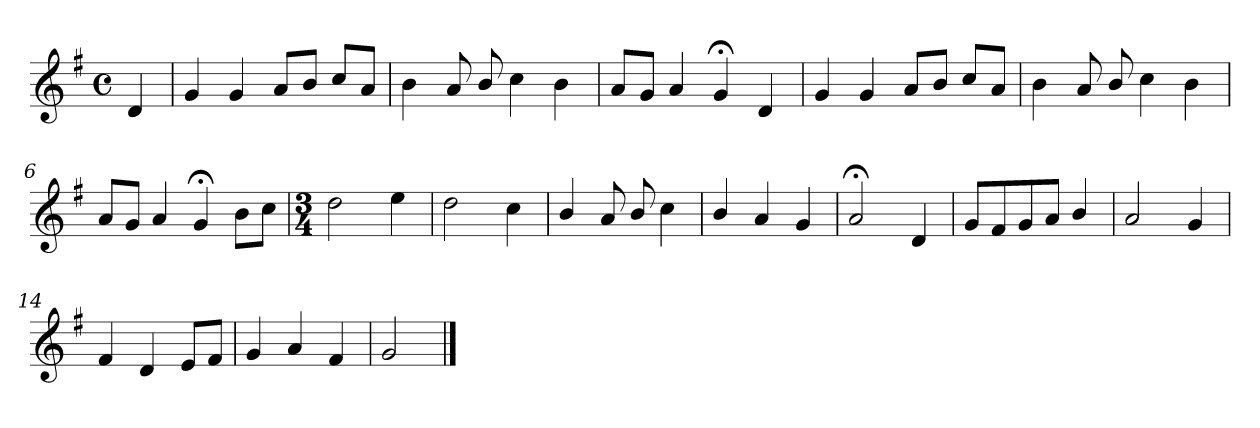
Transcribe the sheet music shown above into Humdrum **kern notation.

**kern
*part1
*staff1
*k[f#]
*G:
*M4/4
*met(c)
=
4d
=1
4g
4g
8aL
8bJ
8cc/L
8aJ
=2
4b
8a
8b/
4cc
4b
=3
8aL
8gJ
4a
4g;<
4d
=4
4g
4g
8aL
8bJ
8cc/L
8aJ
=5
4b
8a
8b/
4cc
4b
=6
8aL
8gJ
4a
4g;<
8bL
8ccJ
=7
*M3/4
2dd
4ee
=8
2dd
4cc
=9
4b/
8a/
8b/
4cc
=10
4b/
4a
4g
=11
2a;<
4d
=12
8gL
8f#
8g
8aJ
4b/
=13
2a
4g
=14
4f#
4d
8eL
8f#J
=15
4g
4a
4f#
=16
2g
==
*-
